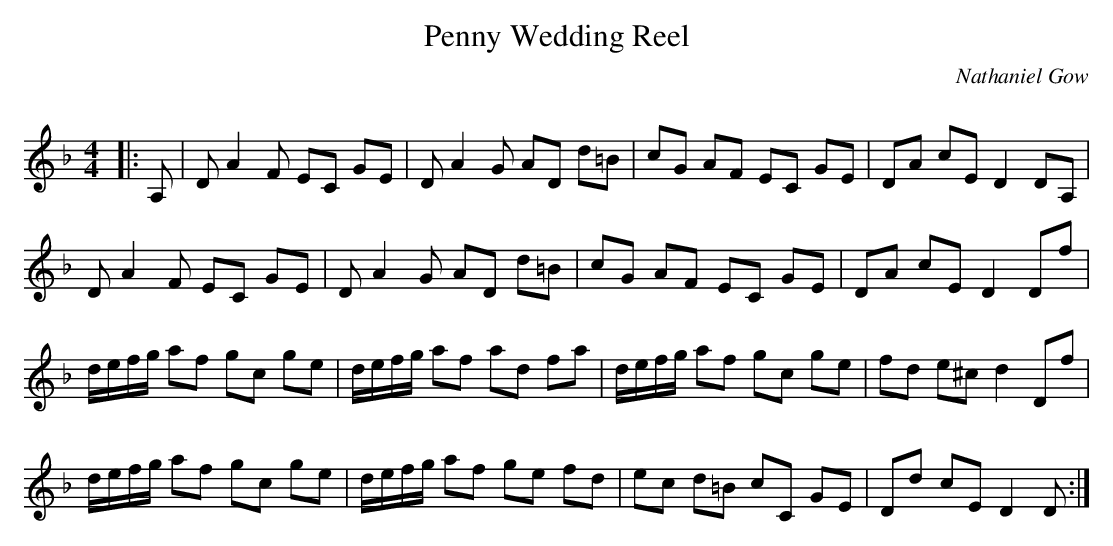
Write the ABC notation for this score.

X:1
T: Penny Wedding Reel
C:Nathaniel Gow
Q: 232
K:Dm
M:4/4
L:1/8
|:A,|DA2F EC GE|DA2G AD d=B|cG AF EC GE|DA cE D2 DA,|
DA2F EC GE|DA2G AD d=B|cG AF EC GE|DA cE D2 Df|
d1/2e1/2f1/2g1/2 af gc ge|d1/2e1/2f1/2g1/2 af ad fa|d1/2e1/2f1/2g1/2 af gc ge|fd e^c d2 Df|
d1/2e1/2f1/2g1/2 af gc ge|d1/2e1/2f1/2g1/2 af ge fd|ec d=B cC GE|Dd cE D2 D:|
